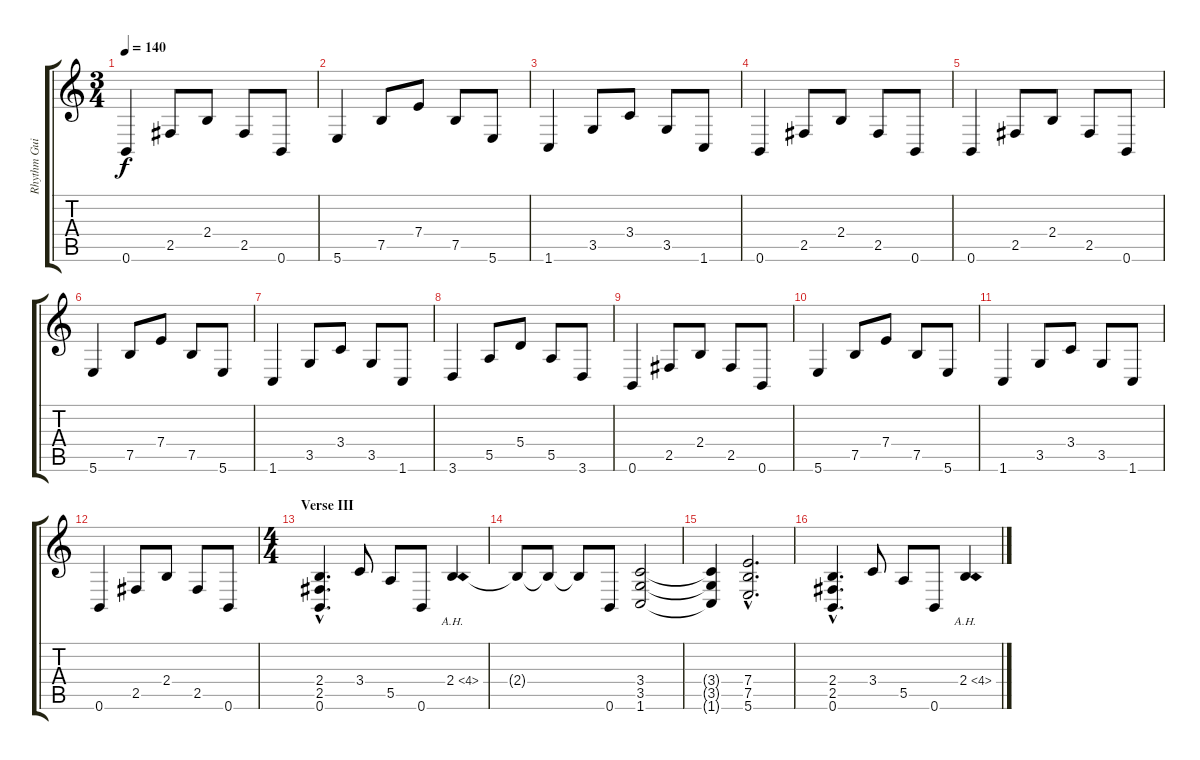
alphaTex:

\track ("Rhythm Guitar I" "Rhythm Gui") {instrument distortionguitar}
\staff {score tabs}
\tuning (B3 Gb3 D3 A2 E2 B1) {hide}
\ts (3 4)
\tempo 140
\clef g2
\ks c
0.6.4{dy f} 2.5.8 2.4.8 2.5.8 0.6.8 |
5.6.4 7.5.8 7.4.8 7.5.8 5.6.8 |
1.6.4 3.5.8 3.4.8 3.5.8 1.6.8 |
0.6.4 2.5.8 2.4.8 2.5.8 0.6.8 |
0.6.4 2.5.8 2.4.8 2.5.8 0.6.8 |
5.6.4 7.5.8 7.4.8 7.5.8 5.6.8 |
1.6.4 3.5.8 3.4.8 3.5.8 1.6.8 |
3.6.4 5.5.8 5.4.8 5.5.8 3.6.8 |
0.6.4 2.5.8 2.4.8 2.5.8 0.6.8 |
5.6.4 7.5.8 7.4.8 7.5.8 5.6.8 |
1.6.4 3.5.8 3.4.8 3.5.8 1.6.8 |
0.6.4 2.5.8 2.4.8 2.5.8 0.6.8 |
\ts (4 4)
\section ("" "Verse III")
(2.4{hac} 2.5{hac} 0.6{hac}).4{d} 3.4.8 5.5.8 0.6.8 2.4{ah 2}.4 |
2.4{t}.8 2.4{t}.8 2.4{t}.8 0.6.8 (3.4 3.5 1.6).2 |
(3.4{t} 3.5{t} 1.6{t}).4 (7.4{hac} 7.5{hac} 5.6{hac}).2{d} |
(2.4{hac} 2.5{hac} 0.6{hac}).4{d} 3.4.8 5.5.8 0.6.8 2.4{ah 2}.4
